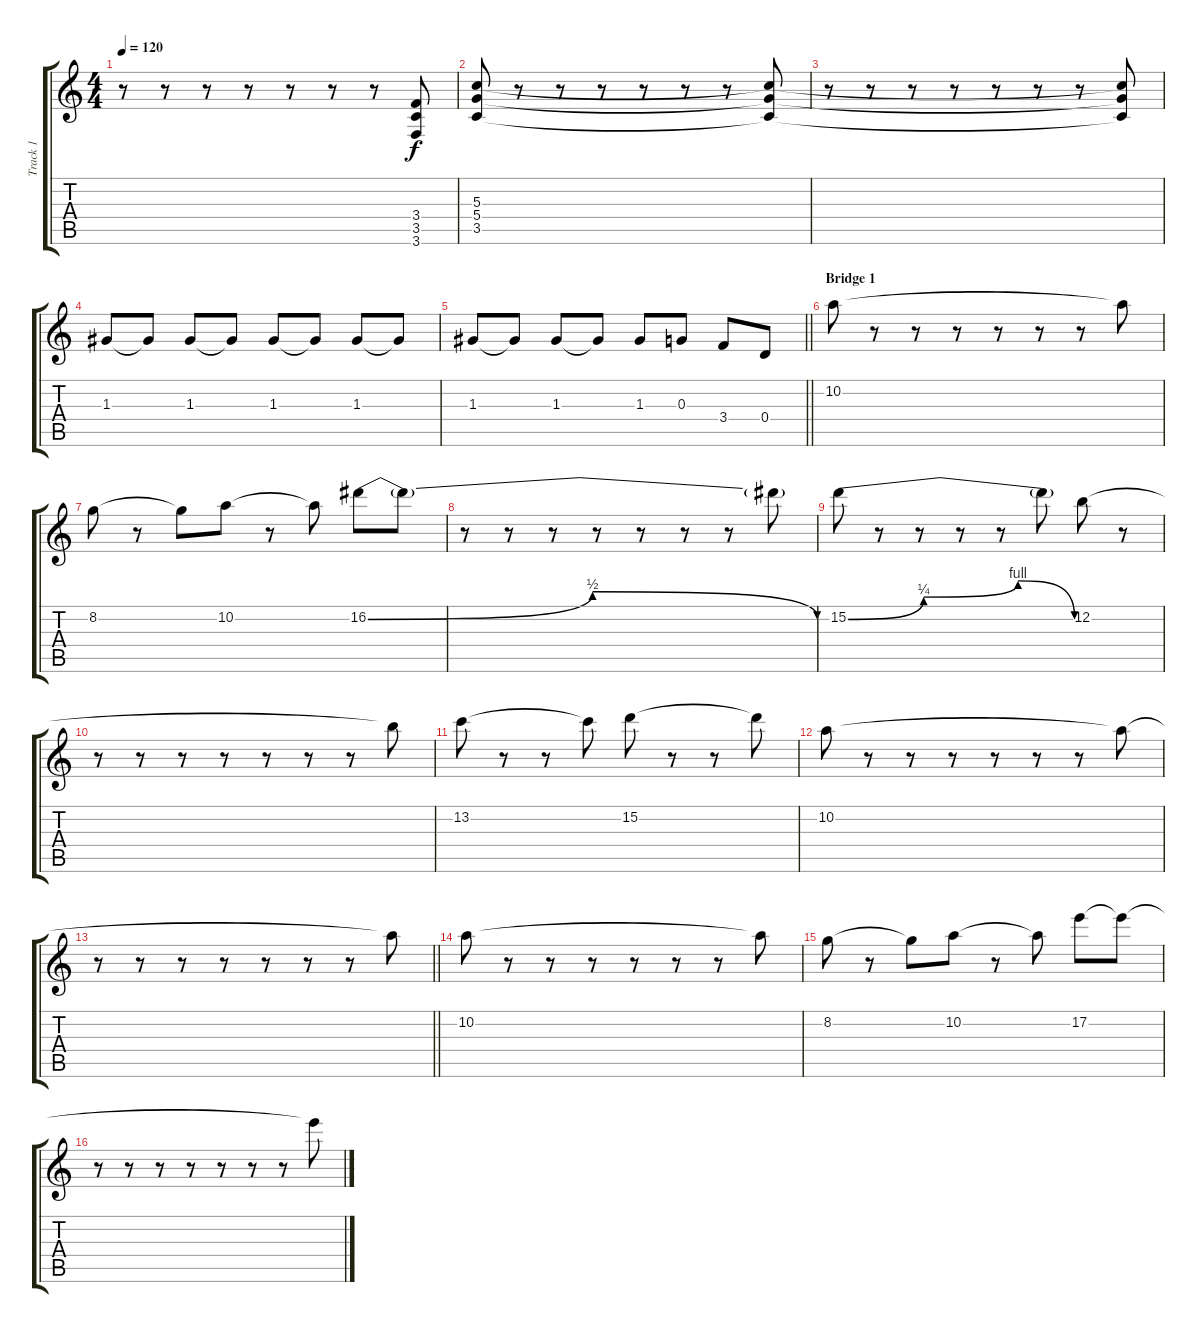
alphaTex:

\track ("Track 1" "Track 1") {instrument distortionguitar}
\staff {score tabs}
\tuning (E4 B3 G3 D3 A2 D2) {hide}
\ts (4 4)
\tempo 120
\clef g2
\ks c
r.8{dy f} r.8 r.8 r.8 r.8 r.8 r.8 (3.4{t} 3.5{t} 3.6{t}).8 |
(5.3 5.4 3.5).8 r.8 r.8 r.8 r.8 r.8 r.8 (5.3{t} 5.4{t} 3.5{t}).8 |
r.8 r.8 r.8 r.8 r.8 r.8 r.8 (5.3{t} 5.4{t} 3.5{t}).8 |
1.3.8 1.3{t}.8 1.3.8 1.3{t}.8 1.3.8 1.3{t}.8 1.3.8 1.3{t}.8 |
\barLineRight lightlight
1.3.8 1.3{t}.8 1.3.8 1.3{t}.8 1.3.8 0.3.8 3.4.8 0.4.8 |
\section ("" "Bridge 1")
10.2.8 r.8 r.8 r.8 r.8 r.8 r.8 10.2{t}.8 |
8.2.8 r.8 8.2{t}.8 10.2.8 r.8 10.2{t}.8 16.2{be (bendrelease 0 0 15 2 50 2 60 0)}.8 16.2{t}.8 |
r.8 r.8 r.8 r.8 r.8 r.8 r.8 16.2{t}.8 |
15.2{be (custom 0 0 20 1 45 4 60 0)}.8 r.8 r.8 r.8 r.8 15.2{t}.8 12.2.8 r.8 |
r.8 r.8 r.8 r.8 r.8 r.8 r.8 12.2{t}.8 |
13.2.8 r.8 r.8 13.2{t}.8 15.2.8 r.8 r.8 15.2{t}.8 |
10.2.8 r.8 r.8 r.8 r.8 r.8 r.8 10.2{t}.8 |
\barLineRight lightlight
r.8 r.8 r.8 r.8 r.8 r.8 r.8 10.2{t}.8 |
10.2.8 r.8 r.8 r.8 r.8 r.8 r.8 10.2{t}.8 |
8.2.8 r.8 8.2{t}.8 10.2.8 r.8 10.2{t}.8 17.2.8 17.2{t}.8 |
r.8 r.8 r.8 r.8 r.8 r.8 r.8 17.2{t}.8
